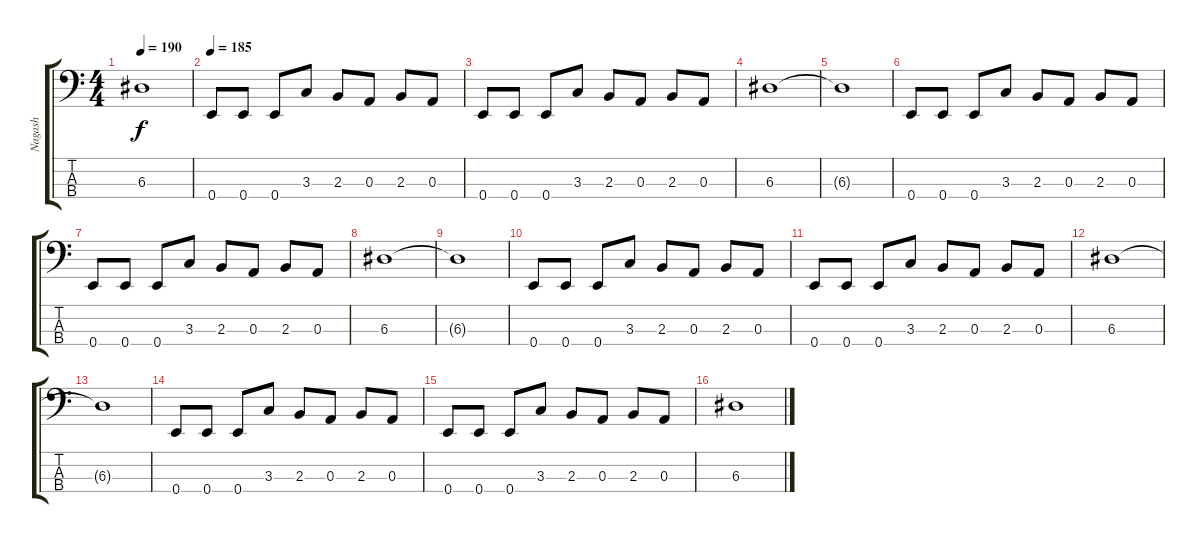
\track ("Nagash" "Nagash") {instrument electricbassfinger}
\staff {score tabs}
\tuning (G2 D2 A1 E1) {hide}
\ts (4 4)
\tempo 190
\clef f4
\ks c
6.3{t}.1{dy f} |
\tempo 185
0.4.8 0.4.8 0.4.8 3.3.8 2.3.8 0.3.8 2.3.8 0.3.8 |
0.4.8 0.4.8 0.4.8 3.3.8 2.3.8 0.3.8 2.3.8 0.3.8 |
6.3.1 |
6.3{t}.1 |
0.4.8 0.4.8 0.4.8 3.3.8 2.3.8 0.3.8 2.3.8 0.3.8 |
0.4.8 0.4.8 0.4.8 3.3.8 2.3.8 0.3.8 2.3.8 0.3.8 |
6.3.1 |
6.3{t}.1 |
0.4.8 0.4.8 0.4.8 3.3.8 2.3.8 0.3.8 2.3.8 0.3.8 |
0.4.8 0.4.8 0.4.8 3.3.8 2.3.8 0.3.8 2.3.8 0.3.8 |
6.3.1 |
6.3{t}.1 |
0.4.8 0.4.8 0.4.8 3.3.8 2.3.8 0.3.8 2.3.8 0.3.8 |
0.4.8 0.4.8 0.4.8 3.3.8 2.3.8 0.3.8 2.3.8 0.3.8 |
6.3.1
